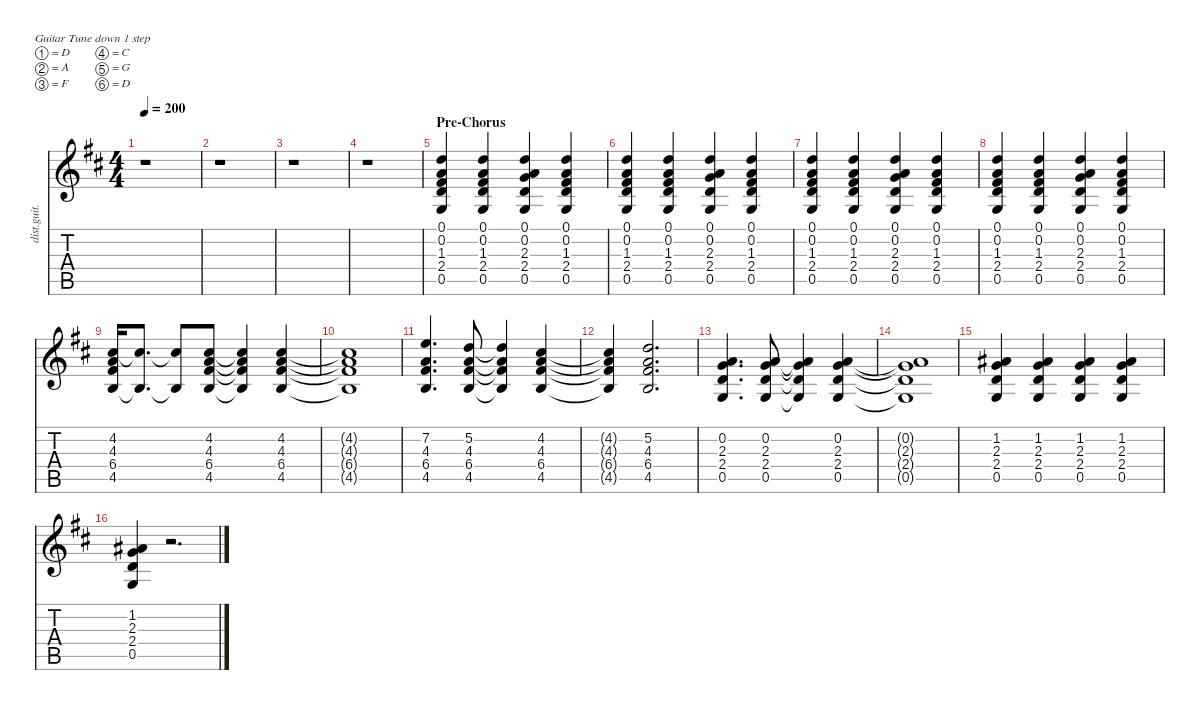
\defaultSystemsLayout 4
\hideDynamics
\bracketExtendMode nobrackets
\otherSystemsTrackNameOrientation horizontal
\track ("Distortion Guitar" "dist.guit.") {instrument distortionguitar}
\staff {score tabs}
\tuning (D4 A3 F3 C3 G2 D2)
\ts (4 4)
\tempo 200
\clef g2
\ks d
r.1{dy mf beam Down} |
r.1{beam Down} |
r.1{beam Down} |
r.1{beam Down} |
\section ("" "Pre-Chorus")
(0.5{acc forcenatural} 2.4{acc forcenatural} 1.3{acc #} 0.2{acc forcenatural} 0.1{acc forcenatural}).4{beam Up} (0.2{acc forcenatural} 1.3{acc #} 2.4{acc forcenatural} 0.5{acc forcenatural} 0.1{acc forcenatural}).4{beam Up} (0.2{acc forcenatural} 0.5{acc forcenatural} 2.4{acc forcenatural} 2.3{acc forcenatural} 0.1{acc forcenatural}).4{beam Up} (2.4{acc forcenatural} 0.5{acc forcenatural} 1.3{acc #} 0.2{acc forcenatural} 0.1{acc forcenatural}).4{beam Up} |
(0.2{acc forcenatural} 1.3{acc #} 2.4{acc forcenatural} 0.5{acc forcenatural} 0.1{acc forcenatural}).4{beam Up} (0.2{acc forcenatural} 1.3{acc #} 2.4{acc forcenatural} 0.5{acc forcenatural} 0.1{acc forcenatural}).4{beam Up} (0.2{acc forcenatural} 2.3{acc forcenatural} 2.4{acc forcenatural} 0.5{acc forcenatural} 0.1{acc forcenatural}).4{beam Up} (0.2{acc forcenatural} 1.3{acc #} 2.4{acc forcenatural} 0.5{acc forcenatural} 0.1{acc forcenatural}).4{beam Up} |
(0.2{acc forcenatural} 1.3{acc #} 2.4{acc forcenatural} 0.5{acc forcenatural} 0.1{acc forcenatural}).4{beam Up} (0.2{acc forcenatural} 1.3{acc #} 2.4{acc forcenatural} 0.5{acc forcenatural} 0.1{acc forcenatural}).4{beam Up} (0.2{acc forcenatural} 2.3{acc forcenatural} 2.4{acc forcenatural} 0.5{acc forcenatural} 0.1{acc forcenatural}).4{beam Up} (0.2{acc forcenatural} 1.3{acc #} 2.4{acc forcenatural} 0.5{acc forcenatural} 0.1{acc forcenatural}).4{beam Up} |
(0.2{acc forcenatural} 1.3{acc #} 2.4{acc forcenatural} 0.5{acc forcenatural} 0.1{acc forcenatural}).4{beam Up} (0.2{acc forcenatural} 0.5{acc forcenatural} 2.4{acc forcenatural} 1.3{acc #} 0.1{acc forcenatural}).4{beam Up} (0.2{acc forcenatural} 2.3{acc forcenatural} 2.4{acc forcenatural} 0.5{acc forcenatural} 0.1{acc forcenatural}).4{beam Up} (1.3{acc #} 2.4{acc forcenatural} 0.2{acc forcenatural} 0.5{acc forcenatural} 0.1{acc forcenatural}).4{beam Up} |
(6.4{acc #} 4.3{acc forcenatural} 4.5{acc forcenatural} 4.2{acc #}).16{beam Up} (4.5{t acc forcenatural} 4.2{t acc #}).8{d beam Up} (4.5{t acc forcenatural} 4.2{t acc #}).8{beam Up} (4.3{acc forcenatural} 6.4{acc #} 4.5{acc forcenatural} 4.2{acc #}).8{beam Up} (4.3{t acc forcenatural} 6.4{t acc #} 4.5{t acc forcenatural} 4.2{t acc #}).4{beam Up} (4.2{acc #} 6.4{acc #} 4.3{acc forcenatural} 4.5{acc forcenatural}).4{beam Up} |
(6.4{t acc #} 4.5{t acc forcenatural} 4.3{t acc forcenatural} 4.2{t acc #}).1{beam Up} |
(4.3{acc forcenatural} 6.4{acc #} 4.5{acc forcenatural} 7.2{acc forcenatural}).4{d beam Up} (6.4{acc #} 4.5{acc forcenatural} 4.3{acc forcenatural} 5.2{acc forcenatural}).8{beam Up} (6.4{t acc #} 4.5{t acc forcenatural} 4.3{t acc forcenatural} 5.2{t acc forcenatural}).4{beam Up} (4.5{acc forcenatural} 6.4{acc #} 4.3{acc forcenatural} 4.2{acc #}).4{beam Up} |
(6.4{t acc #} 4.5{t acc forcenatural} 4.3{t acc forcenatural} 4.2{t acc #}).4{beam Up} (6.4{acc #} 4.5{acc forcenatural} 4.3{acc forcenatural} 5.2{acc forcenatural}).2{d beam Up} |
(0.5{acc forcenatural} 2.4{acc forcenatural} 2.3{acc forcenatural} 0.2{acc forcenatural}).4{d beam Up} (0.5{acc forcenatural} 2.4{acc forcenatural} 2.3{acc forcenatural} 0.2{acc forcenatural}).8{beam Up} (0.5{t acc forcenatural} 2.4{t acc forcenatural} 2.3{t acc forcenatural} 0.2{t acc forcenatural}).4{beam Up} (2.4{acc forcenatural} 2.3{acc forcenatural} 0.5{acc forcenatural} 0.2{acc forcenatural}).4{beam Up} |
(2.3{t acc forcenatural} 0.5{t acc forcenatural} 2.4{t acc forcenatural} 0.2{t acc forcenatural}).1{beam Up} |
(0.5{acc forcenatural} 2.4{acc forcenatural} 2.3{acc forcenatural} 1.2{acc #}).4{beam Up} (0.5{acc forcenatural} 2.4{acc forcenatural} 2.3{acc forcenatural} 1.2{acc #}).4{beam Up} (0.5{acc forcenatural} 2.4{acc forcenatural} 2.3{acc forcenatural} 1.2{acc #}).4{beam Up} (0.5{acc forcenatural} 2.4{acc forcenatural} 2.3{acc forcenatural} 1.2{acc #}).4{beam Up} |
(0.5{acc forcenatural} 2.4{acc forcenatural} 2.3{acc forcenatural} 1.2{acc #}).4{beam Up} r.2{d beam Up}
